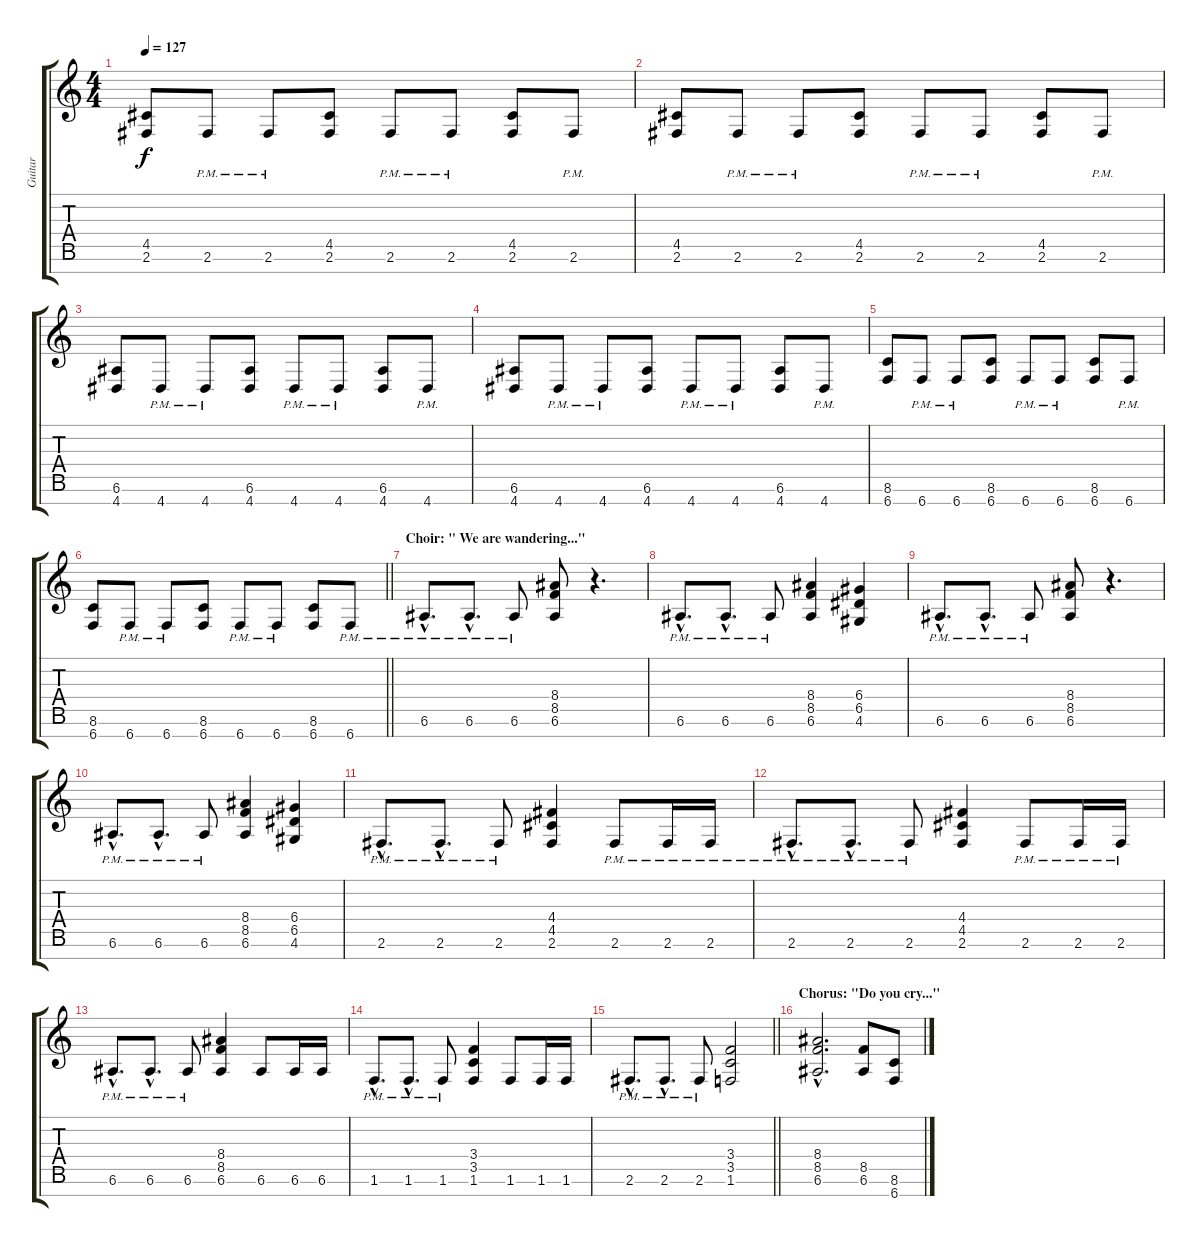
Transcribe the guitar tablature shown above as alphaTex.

\track ("Guitar" "Guitar") {instrument distortionguitar}
\staff {score tabs}
\tuning (E4 B3 G3 D3 A2 E2 B1) {hide}
\ts (4 4)
\tempo 127
\clef g2
\ks c
(4.5 2.6).8{dy f} 2.6{pm}.8 2.6{pm}.8 (4.5 2.6).8 2.6{pm}.8 2.6{pm}.8 (4.5 2.6).8 2.6{pm}.8 |
(4.5 2.6).8 2.6{pm}.8 2.6{pm}.8 (4.5 2.6).8 2.6{pm}.8 2.6{pm}.8 (4.5 2.6).8 2.6{pm}.8 |
(6.6 4.7).8 4.7{pm}.8 4.7{pm}.8 (6.6 4.7).8 4.7{pm}.8 4.7{pm}.8 (6.6 4.7).8 4.7{pm}.8 |
(6.6 4.7).8 4.7{pm}.8 4.7{pm}.8 (6.6 4.7).8 4.7{pm}.8 4.7{pm}.8 (6.6 4.7).8 4.7{pm}.8 |
(8.6 6.7).8 6.7{pm}.8 6.7{pm}.8 (8.6 6.7).8 6.7{pm}.8 6.7{pm}.8 (8.6 6.7).8 6.7{pm}.8 |
\barLineRight lightlight
(8.6 6.7).8 6.7{pm}.8 6.7{pm}.8 (8.6 6.7).8 6.7{pm}.8 6.7{pm}.8 (8.6 6.7).8 6.7{pm}.8 |
\section ("" "Choir: \" We are wandering...\"")
6.6{hac pm}.8{d} 6.6{hac pm}.8{d} 6.6{pm}.8 (8.4 8.5 6.6).8 r.4{d} |
6.6{hac pm}.8{d} 6.6{hac pm}.8{d} 6.6{pm}.8 (8.4 8.5 6.6).4 (6.4 6.5 4.6).4 |
6.6{hac pm}.8{d} 6.6{hac pm}.8{d} 6.6{pm}.8 (8.4 8.5 6.6).8 r.4{d} |
6.6{hac pm}.8{d} 6.6{hac pm}.8{d} 6.6{pm}.8 (8.4 8.5 6.6).4 (6.4 6.5 4.6).4 |
2.6{hac pm}.8{d} 2.6{hac pm}.8{d} 2.6{pm}.8 (4.4 4.5 2.6).4 2.6{pm}.8 2.6{pm}.16 2.6{pm}.16 |
2.6{hac pm}.8{d} 2.6{hac pm}.8{d} 2.6{pm}.8 (4.4 4.5 2.6).4 2.6{pm}.8 2.6{pm}.16 2.6{pm}.16 |
6.6{hac pm}.8{d} 6.6{hac pm}.8{d} 6.6{pm}.8 (8.4 8.5 6.6).4 6.6.8 6.6.16 6.6.16 |
1.6{hac pm}.8{d} 1.6{hac pm}.8{d} 1.6{pm}.8 (3.4 3.5 1.6).4 1.6.8 1.6.16 1.6.16 |
\barLineRight lightlight
2.6{hac pm}.8{d} 2.6{hac pm}.8{d} 2.6{pm}.8 (3.4 3.5 1.6).2 |
\section ("" "Chorus: \"Do you cry...\"")
(8.4{hac} 8.5{hac} 6.6{hac}).2{d} (8.5 6.6).8 (8.6 6.7).8
